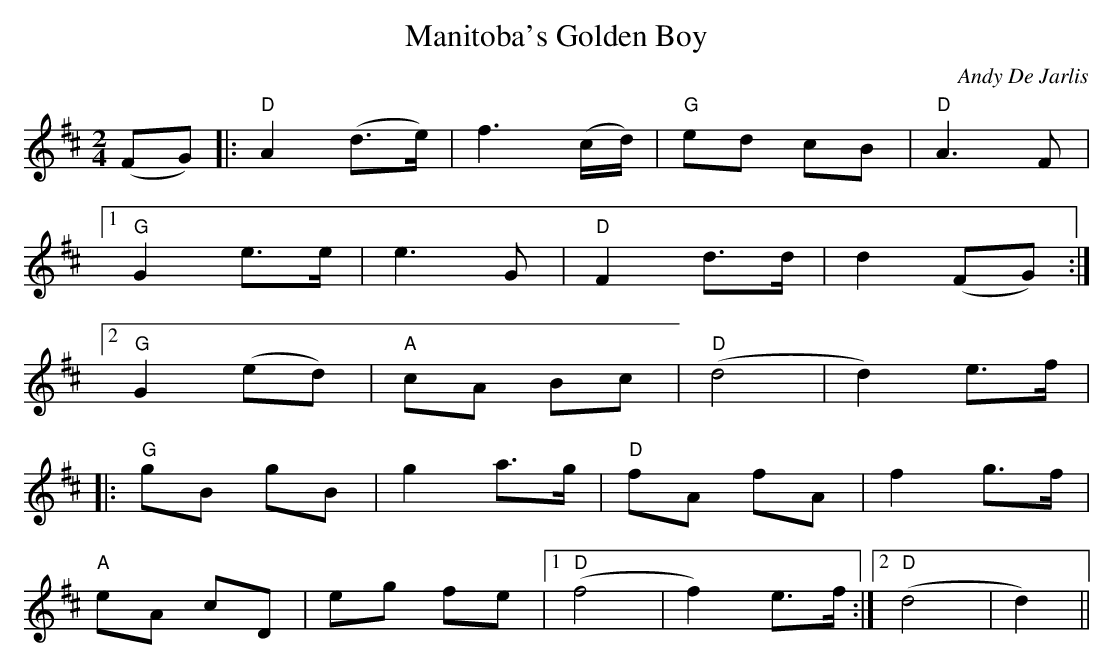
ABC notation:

X:1
T:Manitoba's Golden Boy
M:2/4
L:1/8
C:Andy De Jarlis
K:D
(FG)|:"D"A2 (d>e)|f3 (c/2d/2)|"G"ed cB|"D"A3 F|
[1"G"G2 e>e|e3 G|"D"F2 d>d|d2 (FG):|
[2"G"G2 (ed)|"A"cA Bc|"D"(d4|d2) e>f|
|:"G"gB gB|g2 a>g|"D"fA fA|f2 g>f|
"A"eA cD|eg fe|[1"D"(f4|f2)e>f:|[2"D"(d4|d2)||
